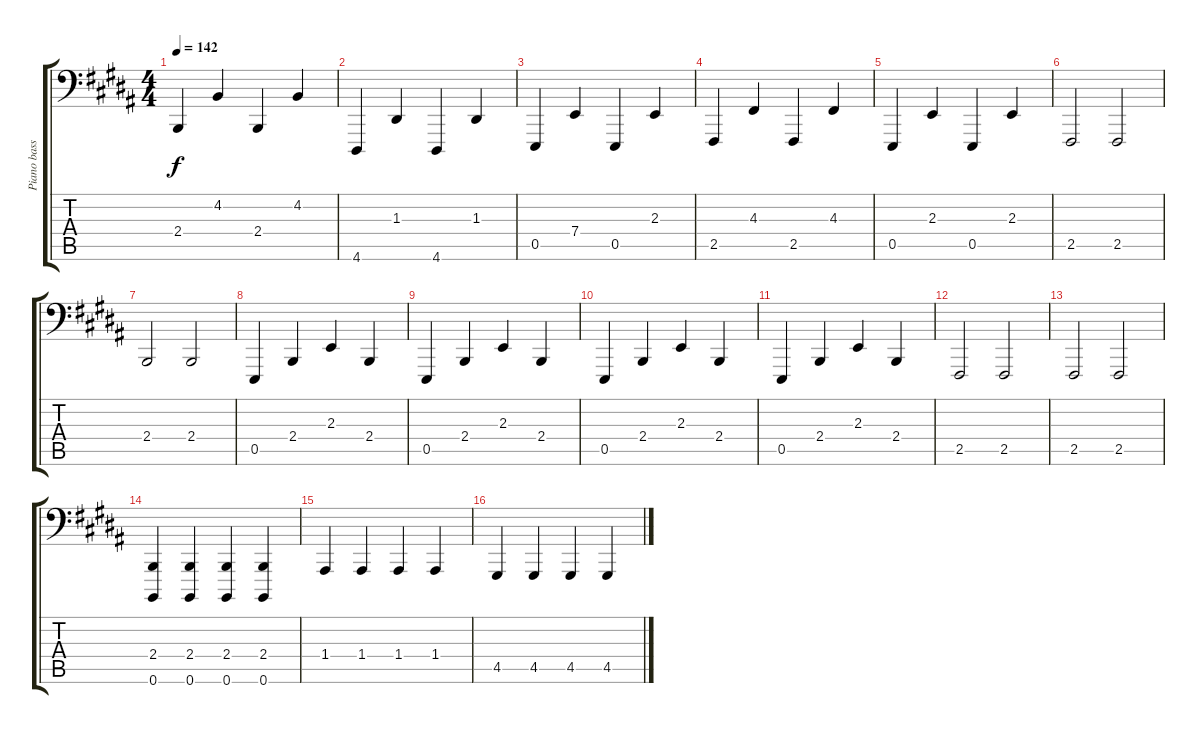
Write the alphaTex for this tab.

\track ("Piano bass clef" "Piano bass") {instrument brightacousticpiano}
\staff {score tabs}
\tuning (C3 G2 D2 A1 E1 B0) {hide}
\ts (4 4)
\tempo 142
\clef f4
\ks b
2.4.4{dy f} 4.2.4 2.4.4 4.2.4 |
4.6.4 1.3.4 4.6.4 1.3.4 |
0.5.4 7.4.4 0.5.4 2.3.4 |
2.5.4 4.3.4 2.5.4 4.3.4 |
0.5.4 2.3.4 0.5.4 2.3.4 |
2.5.2 2.5.2 |
2.4.2 2.4.2 |
0.5.4 2.4.4 2.3.4 2.4.4 |
0.5.4 2.4.4 2.3.4 2.4.4 |
0.5.4 2.4.4 2.3.4 2.4.4 |
0.5.4 2.4.4 2.3.4 2.4.4 |
2.5.2 2.5.2 |
2.5.2 2.5.2 |
(2.4 0.6).4 (2.4 0.6).4 (2.4 0.6).4 (2.4 0.6).4 |
1.4.4 1.4.4 1.4.4 1.4.4 |
4.5.4 4.5.4 4.5.4 4.5.4
